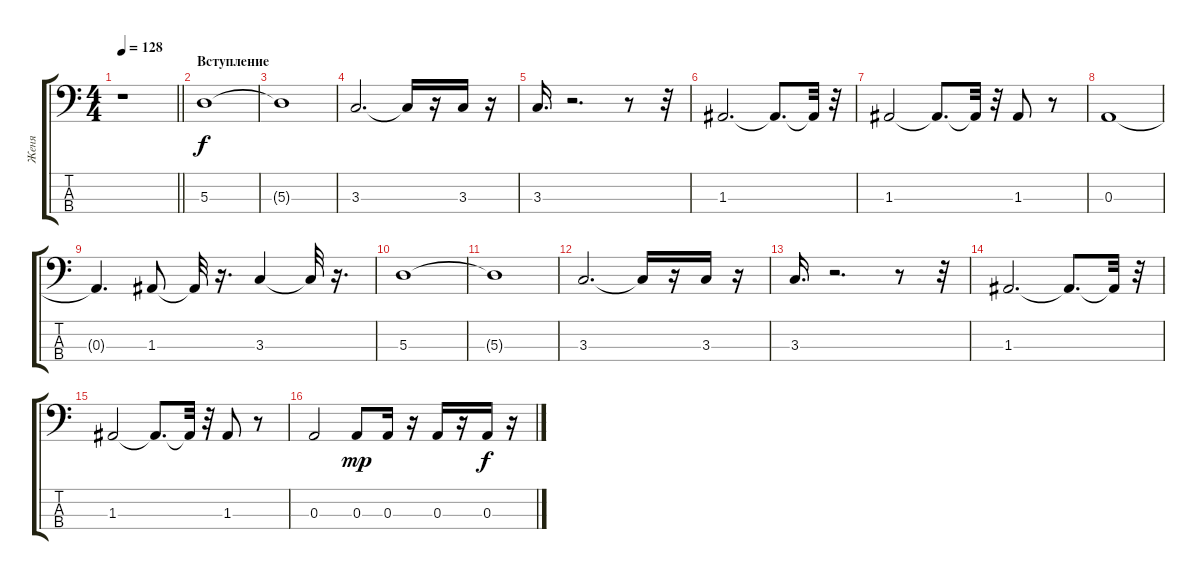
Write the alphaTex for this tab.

\track ("Женя" "Женя") {instrument electricbassfinger}
\staff {score tabs}
\tuning (G2 D2 A1 E1) {hide}
\ts (4 4)
\tempo 128
\clef f4
\barLineRight lightlight
\ks c
r.1{dy f instrument electricbassfinger} |
\section ("" "Вступление")
5.3.1 |
5.3{t}.1 |
3.3.2{d} 3.3{t}.16 r.16 3.3.16 r.16 |
3.3.16{d} r.2{d} r.8 r.32 |
1.3.2{d} 1.3{t}.8{d} 1.3{t}.32 r.32 |
1.3.2 1.3{t}.8{d} 1.3{t}.32 r.32 1.3.8 r.8 |
0.3.1 |
0.3{t}.4{d} 1.3.8 1.3{t}.32 r.16{d} 3.3.4 3.3{t}.32 r.16{d} |
5.3.1 |
5.3{t}.1 |
3.3.2{d} 3.3{t}.16 r.16 3.3.16 r.16 |
3.3.16{d} r.2{d} r.8 r.32 |
1.3.2{d} 1.3{t}.8{d} 1.3{t}.32 r.32 |
1.3.2 1.3{t}.8{d} 1.3{t}.32 r.32 1.3.8 r.8 |
0.3.2 0.3.8{dy mp} 0.3.16 r.16 0.3.16 r.16 0.3.16{dy f} r.16
